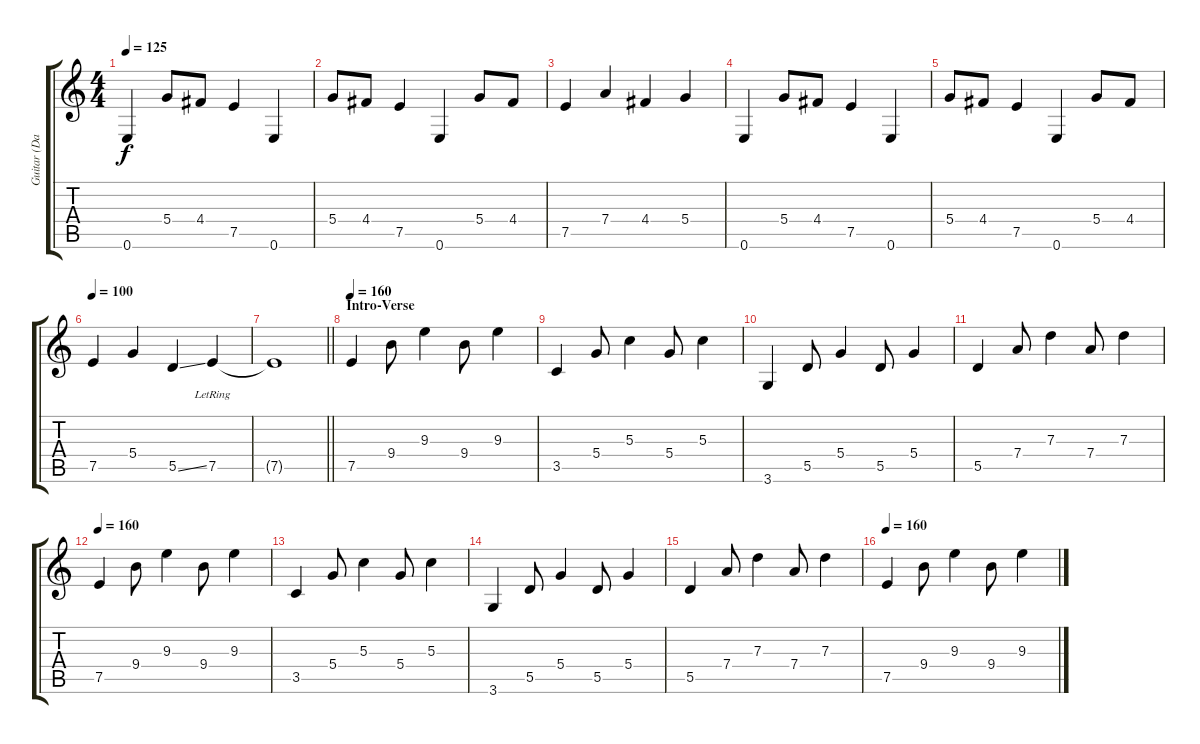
\track ("Guitar (Dave Murray)" "Guitar (Da") {instrument electricguitarjazz}
\staff {score tabs}
\tuning (E4 B3 G3 D3 A2 E2) {hide}
\ts (4 4)
\tempo 125
\clef g2
\ks c
0.6.4{dy f} 5.4.8 4.4.8 7.5.4 0.6.4 |
5.4.8 4.4.8 7.5.4 0.6.4 5.4.8 4.4.8 |
7.5.4 7.4.4 4.4.4 5.4.4 |
0.6.4 5.4.8 4.4.8 7.5.4 0.6.4 |
5.4.8 4.4.8 7.5.4 0.6.4 5.4.8 4.4.8 |
\tempo 100
7.5.4 5.4.4 5.5{ss}.4 7.5{lr}.4 |
\barLineRight lightlight
7.5{t}.1 |
\section ("" "Intro-Verse")
\tempo 160
7.5.4 9.4.8 9.3.4 9.4.8 9.3.4 |
3.5.4 5.4.8 5.3.4 5.4.8 5.3.4 |
3.6.4 5.5.8 5.4.4 5.5.8 5.4.4 |
5.5.4 7.4.8 7.3.4 7.4.8 7.3.4 |
\tempo 160
7.5.4 9.4.8 9.3.4 9.4.8 9.3.4 |
3.5.4 5.4.8 5.3.4 5.4.8 5.3.4 |
3.6.4 5.5.8 5.4.4 5.5.8 5.4.4 |
5.5.4 7.4.8 7.3.4 7.4.8 7.3.4 |
\tempo 160
7.5.4 9.4.8 9.3.4 9.4.8 9.3.4
